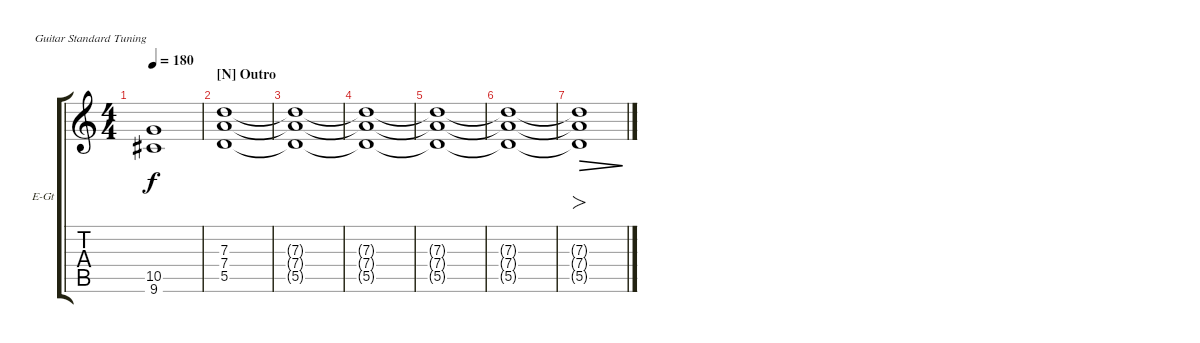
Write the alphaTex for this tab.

\defaultSystemsLayout 4
\bracketExtendMode groupsimilarinstruments
\firstSystemTrackNameOrientation horizontal
\otherSystemsTrackNameOrientation horizontal
\track ("Rhythm Guitar" "E-Gt") {instrument overdrivenguitar}
\staff {score tabs}
\tuning (E4 B3 G3 D3 A2 E2)
\ts (4 4)
\tempo 180
\clef g2
\ks c
(9.6 10.5).1{dy f} |
\section ("N" "Outro")
(5.5 7.4 7.3).1 |
(5.5{t} 7.4{t} 7.3{t}).1 |
(5.5{t} 7.4{t} 7.3{t}).1 |
(7.3{t} 7.4{t} 5.5{t}).1 |
(5.5{t} 7.4{t} 7.3{t}).1 |
(7.3{t} 7.4{t} 5.5{t}).1{fo dec}
